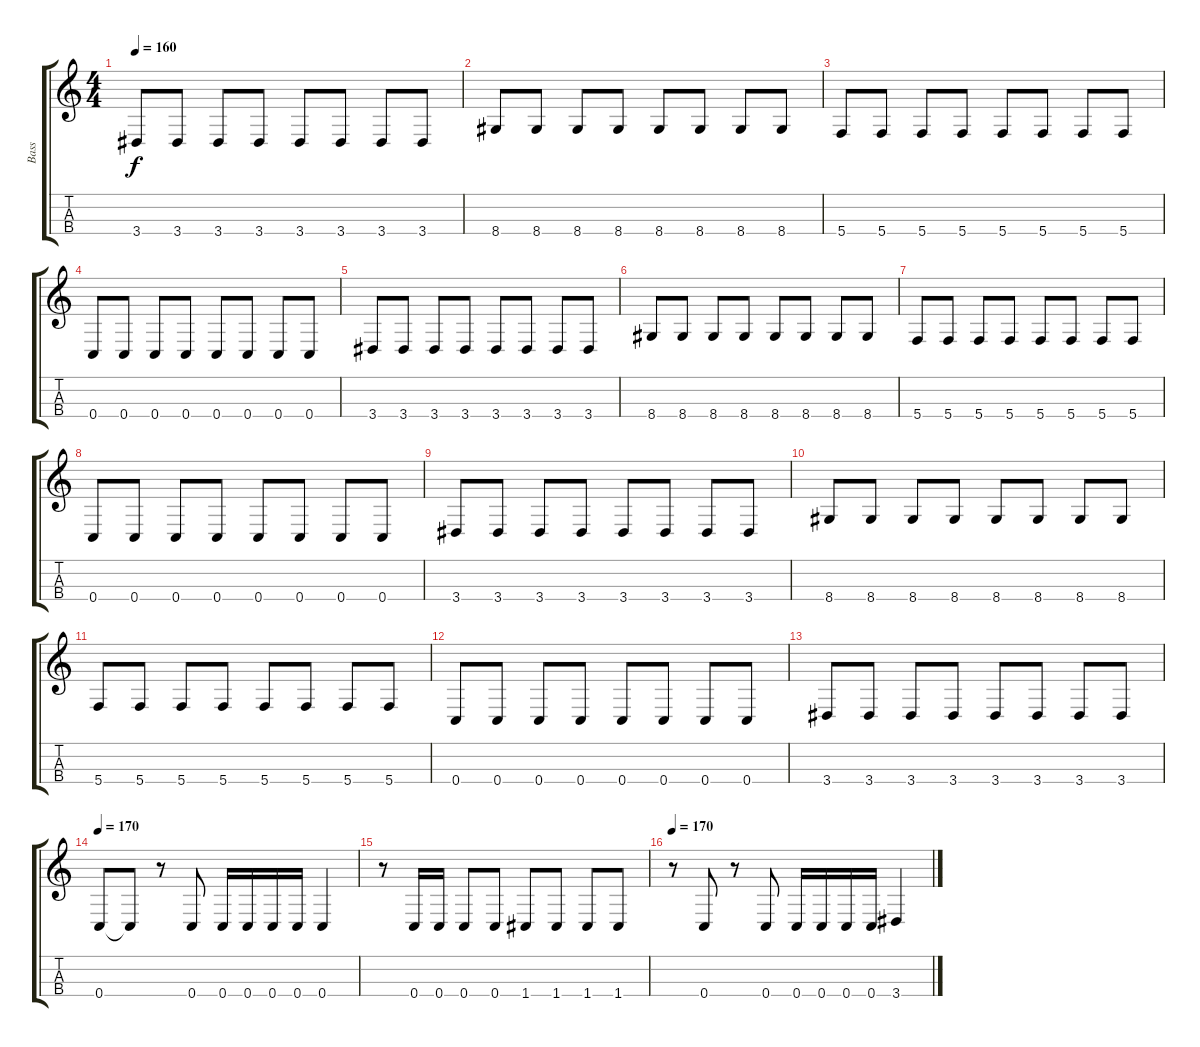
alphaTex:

\track ("Bass" "Bass") {instrument electricbasspick}
\staff {score tabs}
\tuning (F3 C3 G2 C2) {hide}
\ts (4 4)
\tempo 160
\clef g2
\ks c
3.4.8{dy f} 3.4.8 3.4.8 3.4.8 3.4.8 3.4.8 3.4.8 3.4.8 |
8.4.8 8.4.8 8.4.8 8.4.8 8.4.8 8.4.8 8.4.8 8.4.8 |
5.4.8 5.4.8 5.4.8 5.4.8 5.4.8 5.4.8 5.4.8 5.4.8 |
0.4.8 0.4.8 0.4.8 0.4.8 0.4.8 0.4.8 0.4.8 0.4.8 |
3.4.8 3.4.8 3.4.8 3.4.8 3.4.8 3.4.8 3.4.8 3.4.8 |
8.4.8 8.4.8 8.4.8 8.4.8 8.4.8 8.4.8 8.4.8 8.4.8 |
5.4.8 5.4.8 5.4.8 5.4.8 5.4.8 5.4.8 5.4.8 5.4.8 |
0.4.8 0.4.8 0.4.8 0.4.8 0.4.8 0.4.8 0.4.8 0.4.8 |
3.4.8 3.4.8 3.4.8 3.4.8 3.4.8 3.4.8 3.4.8 3.4.8 |
8.4.8 8.4.8 8.4.8 8.4.8 8.4.8 8.4.8 8.4.8 8.4.8 |
5.4.8 5.4.8 5.4.8 5.4.8 5.4.8 5.4.8 5.4.8 5.4.8 |
0.4.8 0.4.8 0.4.8 0.4.8 0.4.8 0.4.8 0.4.8 0.4.8 |
3.4.8 3.4.8 3.4.8 3.4.8 3.4.8 3.4.8 3.4.8 3.4.8 |
\tempo 170
0.4.8 0.4{t}.8 r.8 0.4.8 0.4.16 0.4.16 0.4.16 0.4.16 0.4.4 |
r.8 0.4.16 0.4.16 0.4.8 0.4.8 1.4.8 1.4.8 1.4.8 1.4.8 |
\tempo 170
r.8 0.4.8 r.8 0.4.8 0.4.16 0.4.16 0.4.16 0.4.16 3.4.4
